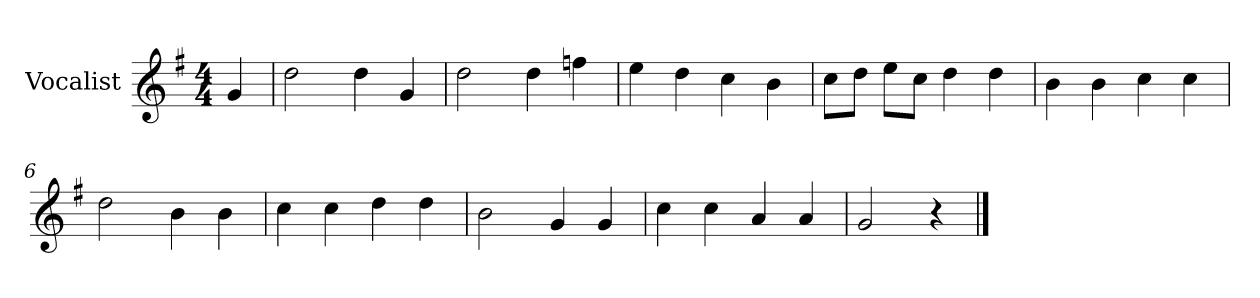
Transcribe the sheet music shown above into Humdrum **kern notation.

**kern
*part1
*staff1
*I"Vocalist
*k[f#]
*G:
*M4/4
=
4g
=1
2dd
4dd
4g
=2
2dd
4dd
4ffn
=3
4ee
4dd
4cc
4b
=4
8ccL
8ddJ
8eeL
8ccJ
4dd
4dd
=5
4b
4b
4cc
4cc
=6
2dd
4b
4b
=7
4cc
4cc
4dd
4dd
=8
2b
4g
4g
=9
4cc
4cc
4a
4a
=10
2g
4r
==
*-
